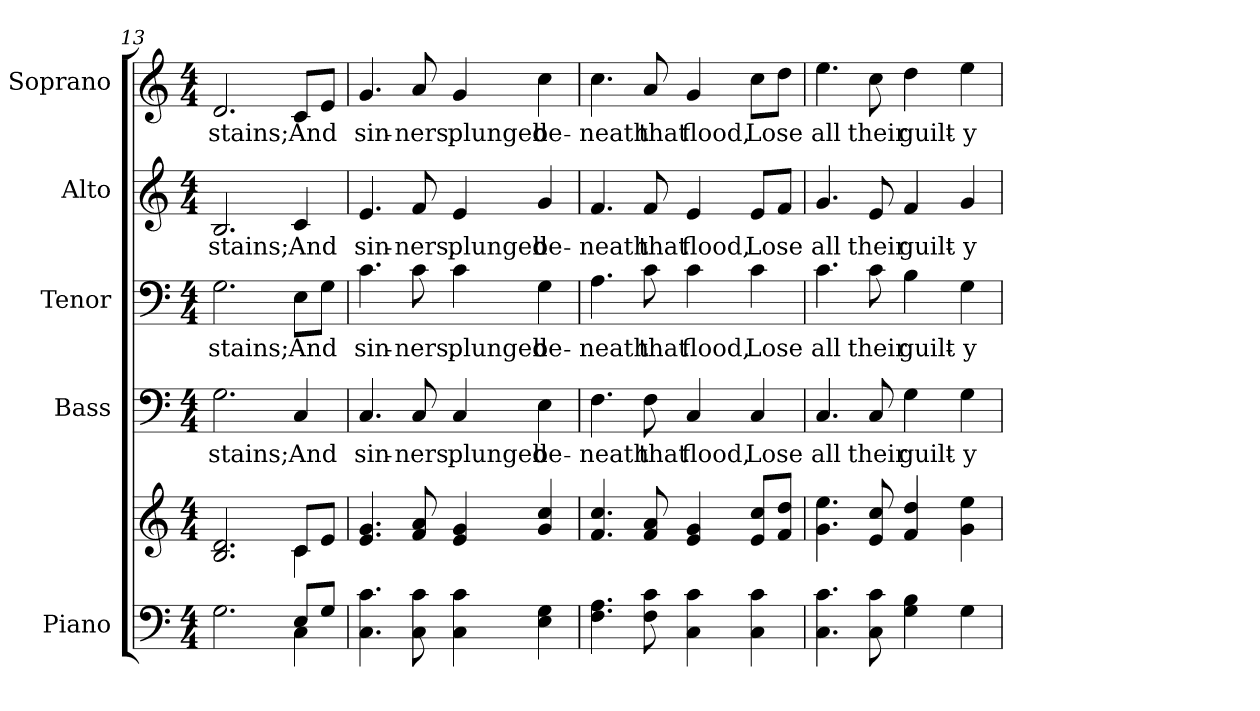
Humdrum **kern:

**kern	**kern	**kern	**text	**kern	**text	**kern	**text	**kern	**text
*part5	*part5	*part4	*part4	*part3	*part3	*part2	*part2	*part1	*part1
*staff6	*staff5	*staff4	*staff4	*staff3	*staff3	*staff2	*staff2	*staff1	*staff1
*I"Piano	*	*I"Bass	*	*I"Tenor	*	*I"Alto	*	*I"Soprano	*
*I'Pno.	*	*I'B.	*	*I'T.	*	*I'A.	*	*I'S.	*
*clefF4	*clefG2	*clefF4	*	*clefF4	*	*clefG2	*	*clefG2	*
*k[]	*k[]	*k[]	*	*k[]	*	*k[]	*	*k[]	*
*C:	*C:	*C:	*	*C:	*	*C:	*	*C:	*
*M4/4	*M4/4	*M4/4	*	*M4/4	*	*M4/4	*	*M4/4	*
=13	=13	=13	=13	=13	=13	=13	=13	=13	=13
*^	*^	*	*	*	*	*	*	*	*
!	!	!	!	!	!LO:LY:b:color=#000000	!	!	!	!	!	!
!	!	!	!	!	!	!	!LO:LY:b:color=#000000	!	!	!	!
!	!	!	!	!	!	!	!	!	!LO:LY:b:color=#000000	!	!
!	!	!	!	!	!	!	!	!	!	!	!LO:LY:b:color=#000000
2.Gi\	2.ryy	2.Bi/ 2.di	2.ryy	2.Gi\	stains;	2.Gi\	stains;	2.Bi/	stains;	2.di/	stains;
!	!	!	!	!	!LO:LY:b:color=#000000	!	!	!	!	!	!
!	!	!	!	!	!	!	!LO:LY:b:color=#000000	!	!	!	!
!	!	!	!	!	!	!	!	!	!LO:LY:b:color=#000000	!	!
!	!	!	!	!	!	!	!	!	!	!	!LO:LY:b:color=#000000
8Ei/L	4Ci\	8ci/L	4ci\	4Ci/	And	8Ei\L	And	4ci/	And	8ci/L	And
8Gi/J	.	8ei/J	.	.	.	8Gi\J	.	.	.	8ei/J	.
*v	*v	*	*	*	*	*	*	*	*	*	*
*	*v	*v	*	*	*	*	*	*	*	*
=14	=14	=14	=14	=14	=14	=14	=14	=14	=14
!	!	!	!LO:LY:b:color=#000000	!	!	!	!	!	!
!	!	!	!	!	!LO:LY:b:color=#000000	!	!	!	!
!	!	!	!	!	!	!	!LO:LY:b:color=#000000	!	!
!	!	!	!	!	!	!	!	!	!LO:LY:b:color=#000000
4.Ci\ 4.ci	4.ei/ 4.gi	4.Ci/	sin-	4.ci\	sin-	4.ei/	sin-	4.gi/	sin-
!	!	!	!LO:LY:b:color=#000000	!	!	!	!	!	!
!	!	!	!	!	!LO:LY:b:color=#000000	!	!	!	!
!	!	!	!	!	!	!	!LO:LY:b:color=#000000	!	!
!	!	!	!	!	!	!	!	!	!LO:LY:b:color=#000000
8Ci\ 8ci	8fi/ 8ai	8Ci/	-ners,	8ci\	-ners,	8fi/	-ners,	8ai/	-ners,
!	!	!	!LO:LY:b:color=#000000	!	!	!	!	!	!
!	!	!	!	!	!LO:LY:b:color=#000000	!	!	!	!
!	!	!	!	!	!	!	!LO:LY:b:color=#000000	!	!
!	!	!	!	!	!	!	!	!	!LO:LY:b:color=#000000
4Ci\ 4ci	4ei/ 4gi	4Ci/	plunged	4ci\	plunged	4ei/	plunged	4gi/	plunged
!	!	!	!LO:LY:b:color=#000000	!	!	!	!	!	!
!	!	!	!	!	!LO:LY:b:color=#000000	!	!	!	!
!	!	!	!	!	!	!	!LO:LY:b:color=#000000	!	!
!	!	!	!	!	!	!	!	!	!LO:LY:b:color=#000000
4Ei\ 4Gi	4gi/ 4cci	4Ei\	be-	4Gi\	be-	4gi/	be-	4cci\	be-
=15	=15	=15	=15	=15	=15	=15	=15	=15	=15
!	!	!	!LO:LY:b:color=#000000	!	!	!	!	!	!
!	!	!	!	!	!LO:LY:b:color=#000000	!	!	!	!
!	!	!	!	!	!	!	!LO:LY:b:color=#000000	!	!
!	!	!	!	!	!	!	!	!	!LO:LY:b:color=#000000
4.Fi\ 4.Ai	4.fi/ 4.cci	4.Fi\	-neath	4.Ai\	-neath	4.fi/	-neath	4.cci\	-neath
!	!	!	!LO:LY:b:color=#000000	!	!	!	!	!	!
!	!	!	!	!	!LO:LY:b:color=#000000	!	!	!	!
!	!	!	!	!	!	!	!LO:LY:b:color=#000000	!	!
!	!	!	!	!	!	!	!	!	!LO:LY:b:color=#000000
8Fi\ 8ci	8fi/ 8ai	8Fi\	that	8ci\	that	8fi/	that	8ai/	that
!	!	!	!LO:LY:b:color=#000000	!	!	!	!	!	!
!	!	!	!	!	!LO:LY:b:color=#000000	!	!	!	!
!	!	!	!	!	!	!	!LO:LY:b:color=#000000	!	!
!	!	!	!	!	!	!	!	!	!LO:LY:b:color=#000000
4Ci\ 4ci	4ei/ 4gi	4Ci/	flood,	4ci\	flood,	4ei/	flood,	4gi/	flood,
!	!	!	!LO:LY:b:color=#000000	!	!	!	!	!	!
!	!	!	!	!	!LO:LY:b:color=#000000	!	!	!	!
!	!	!	!	!	!	!	!LO:LY:b:color=#000000	!	!
!	!	!	!	!	!	!	!	!	!LO:LY:b:color=#000000
4Ci\ 4ci	8ei/ 8cciL	4Ci/	Lose	4ci\	Lose	8ei/L	Lose	8cci\L	Lose
.	8fi/ 8ddiJ	.	.	.	.	8fi/J	.	8ddi\J	.
!!LO:PB:g=z
=16	=16	=16	=16	=16	=16	=16	=16	=16	=16
!	!	!	!LO:LY:b:color=#000000	!	!	!	!	!	!
!	!	!	!	!	!LO:LY:b:color=#000000	!	!	!	!
!	!	!	!	!	!	!	!LO:LY:b:color=#000000	!	!
!	!	!	!	!	!	!	!	!	!LO:LY:b:color=#000000
4.Ci\ 4.ci	4.gi\ 4.eei	4.Ci/	all	4.ci\	all	4.gi/	all	4.eei\	all
!	!	!	!LO:LY:b:color=#000000	!	!	!	!	!	!
!	!	!	!	!	!LO:LY:b:color=#000000	!	!	!	!
!	!	!	!	!	!	!	!LO:LY:b:color=#000000	!	!
!	!	!	!	!	!	!	!	!	!LO:LY:b:color=#000000
8Ci\ 8ci	8ei/ 8cci	8Ci/	their	8ci\	their	8ei/	their	8cci\	their
!	!	!	!LO:LY:b:color=#000000	!	!	!	!	!	!
!	!	!	!	!	!LO:LY:b:color=#000000	!	!	!	!
!	!	!	!	!	!	!	!LO:LY:b:color=#000000	!	!
!	!	!	!	!	!	!	!	!	!LO:LY:b:color=#000000
4Gi\ 4Bi	4fi/ 4ddi	4Gi\	guilt-	4Bi\	guilt-	4fi/	guilt-	4ddi\	guilt-
!	!	!	!LO:LY:b:color=#000000	!	!	!	!	!	!
!	!	!	!	!	!LO:LY:b:color=#000000	!	!	!	!
!	!	!	!	!	!	!	!LO:LY:b:color=#000000	!	!
!	!	!	!	!	!	!	!	!	!LO:LY:b:color=#000000
4Gi\	4gi\ 4eei	4Gi\	-y	4Gi\	-y	4gi/	-y	4eei\	-y
=	=	=	=	=	=	=	=	=	=
*-	*-	*-	*-	*-	*-	*-	*-	*-	*-
